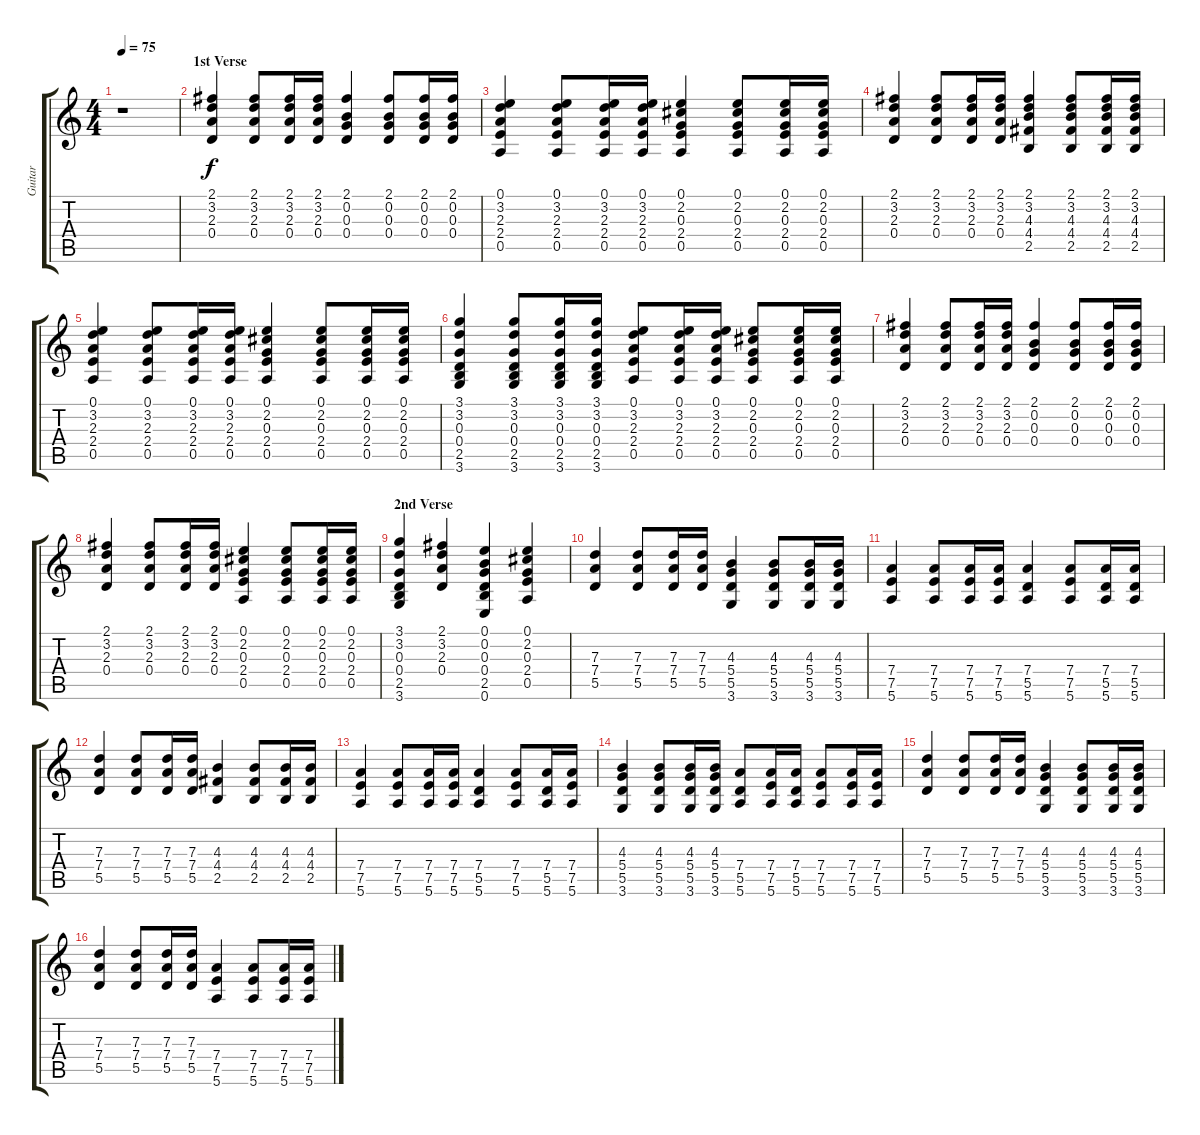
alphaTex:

\track ("Guitar" "Guitar") {instrument electricguitarclean}
\staff {score tabs}
\tuning (E4 B3 G3 D3 A2 E2) {hide}
\ts (4 4)
\tempo 75
\clef g2
\ks c
r.1{dy f instrument electricguitarclean} |
\section ("" "1st Verse")
(2.1 3.2 2.3 0.4).4 (2.1 3.2 2.3 0.4).8 (2.1 3.2 2.3 0.4).16 (2.1 3.2 2.3 0.4).16 (2.1 0.2 0.3 0.4).4 (2.1 0.2 0.3 0.4).8 (2.1 0.2 0.3 0.4).16 (2.1 0.2 0.3 0.4).16 |
(0.1 3.2 2.3 2.4 0.5).4 (0.1 3.2 2.3 2.4 0.5).8 (0.1 3.2 2.3 2.4 0.5).16 (0.1 3.2 2.3 2.4 0.5).16 (0.1 2.2 0.3 2.4 0.5).4 (0.1 2.2 0.3 2.4 0.5).8 (0.1 2.2 0.3 2.4 0.5).16 (0.1 2.2 0.3 2.4 0.5).16 |
(2.1 3.2 2.3 0.4).4 (2.1 3.2 2.3 0.4).8 (2.1 3.2 2.3 0.4).16 (2.1 3.2 2.3 0.4).16 (2.1 3.2 4.3 4.4 2.5).4 (2.1 3.2 4.3 4.4 2.5).8 (2.1 3.2 4.3 4.4 2.5).16 (2.1 3.2 4.3 4.4 2.5).16 |
(0.1 3.2 2.3 2.4 0.5).4 (0.1 3.2 2.3 2.4 0.5).8 (0.1 3.2 2.3 2.4 0.5).16 (0.1 3.2 2.3 2.4 0.5).16 (0.1 2.2 0.3 2.4 0.5).4 (0.1 2.2 0.3 2.4 0.5).8 (0.1 2.2 0.3 2.4 0.5).16 (0.1 2.2 0.3 2.4 0.5).16 |
(3.1 3.2 0.3 0.4 2.5 3.6).4 (3.1 3.2 0.3 0.4 2.5 3.6).8 (3.1 3.2 0.3 0.4 2.5 3.6).16 (3.1 3.2 0.3 0.4 2.5 3.6).16 (0.1 3.2 2.3 2.4 0.5).8 (0.1 3.2 2.3 2.4 0.5).16 (0.1 3.2 2.3 2.4 0.5).16 (0.1 2.2 0.3 2.4 0.5).8 (0.1 2.2 0.3 2.4 0.5).16 (0.1 2.2 0.3 2.4 0.5).16 |
(2.1 3.2 2.3 0.4).4 (2.1 3.2 2.3 0.4).8 (2.1 3.2 2.3 0.4).16 (2.1 3.2 2.3 0.4).16 (2.1 0.2 0.3 0.4).4 (2.1 0.2 0.3 0.4).8 (2.1 0.2 0.3 0.4).16 (2.1 0.2 0.3 0.4).16 |
(2.1 3.2 2.3 0.4).4 (2.1 3.2 2.3 0.4).8 (2.1 3.2 2.3 0.4).16 (2.1 3.2 2.3 0.4).16 (0.1 2.2 0.3 2.4 0.5).4 (0.1 2.2 0.3 2.4 0.5).8 (0.1 2.2 0.3 2.4 0.5).16 (0.1 2.2 0.3 2.4 0.5).16 |
\section ("" "2nd Verse")
(3.1 3.2 0.3 0.4 2.5 3.6).4 (2.1 3.2 2.3 0.4).4 (0.1 0.2 0.3 0.4 2.5 0.6).4 (0.1 2.2 0.3 2.4 0.5).4 |
(7.3 7.4 5.5).4{instrument distortionguitar} (7.3 7.4 5.5).8 (7.3 7.4 5.5).16 (7.3 7.4 5.5).16 (4.3 5.4 5.5 3.6).4 (4.3 5.4 5.5 3.6).8 (4.3 5.4 5.5 3.6).16 (4.3 5.4 5.5 3.6).16 |
(7.4 7.5 5.6).4 (7.4 7.5 5.6).8 (7.4 7.5 5.6).16 (7.4 7.5 5.6).16 (7.4 5.5 5.6).4 (7.4 7.5 5.6).8 (7.4 5.5 5.6).16 (7.4 5.5 5.6).16 |
(7.3 7.4 5.5).4 (7.3 7.4 5.5).8 (7.3 7.4 5.5).16 (7.3 7.4 5.5).16 (4.3 4.4 2.5).4 (4.3 4.4 2.5).8 (4.3 4.4 2.5).16 (4.3 4.4 2.5).16 |
(7.4 7.5 5.6).4 (7.4 7.5 5.6).8 (7.4 7.5 5.6).16 (7.4 7.5 5.6).16 (7.4 5.5 5.6).4 (7.4 7.5 5.6).8 (7.4 5.5 5.6).16 (7.4 7.5 5.6).16 |
(4.3 5.4 5.5 3.6).4 (4.3 5.4 5.5 3.6).8 (4.3 5.4 5.5 3.6).16 (4.3 5.4 5.5 3.6).16 (7.4 5.5 5.6).8 (7.4 7.5 5.6).16 (7.4 5.5 5.6).16 (7.4 7.5 5.6).8 (7.4 7.5 5.6).16 (7.4 7.5 5.6).16 |
(7.3 7.4 5.5).4 (7.3 7.4 5.5).8 (7.3 7.4 5.5).16 (7.3 7.4 5.5).16 (4.3 5.4 5.5 3.6).4 (4.3 5.4 5.5 3.6).8 (4.3 5.4 5.5 3.6).16 (4.3 5.4 5.5 3.6).16 |
(7.3 7.4 5.5).4 (7.3 7.4 5.5).8 (7.3 7.4 5.5).16 (7.3 7.4 5.5).16 (7.4 7.5 5.6).4 (7.4 7.5 5.6).8 (7.4 7.5 5.6).16 (7.4 7.5 5.6).16
